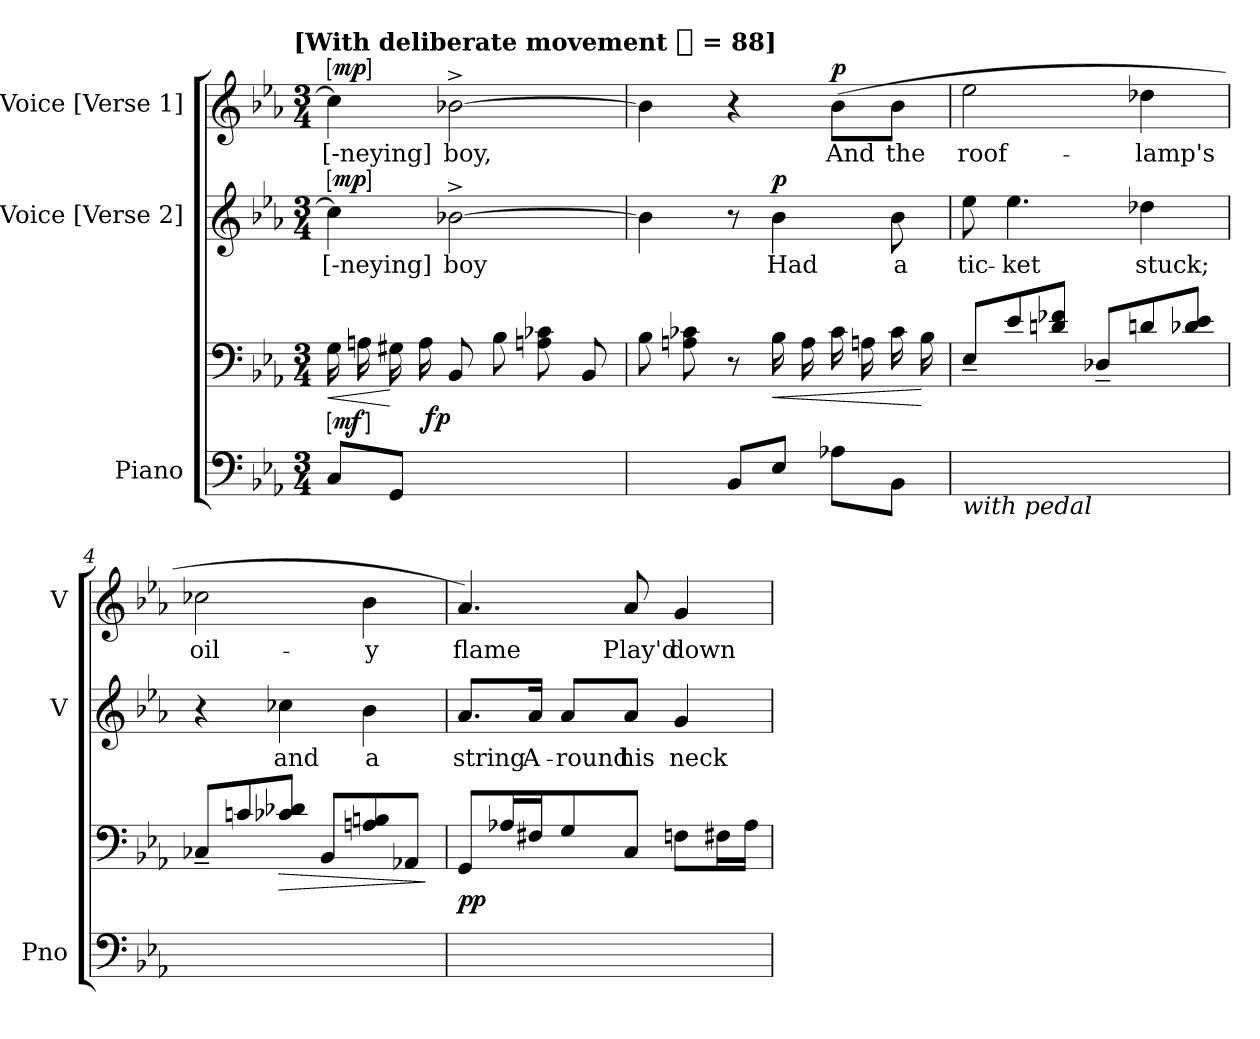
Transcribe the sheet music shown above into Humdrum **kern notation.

**kern	**kern	**dynam	**kern	**text	**dynam	**kern	**text	**dynam
*part3	*part3	*part3	*part2	*part2	*part2	*part1	*part1	*part1
*staff4	*staff3	*staff3/4	*staff2	*staff2	*staff2	*staff1	*staff1	*staff1
*I"Piano	*	*	*I"Voice [Verse 2]	*	*	*I"Voice [Verse 1]	*	*
*I'Pno	*	*	*I'V	*	*	*I'V	*	*
*clefF4	*clefF4	*	*clefG2	*	*	*clefG2	*	*
*k[b-e-a-]	*k[b-e-a-]	*	*k[b-e-a-]	*	*	*k[b-e-a-]	*	*
*E-:	*E-:	*	*E-:	*	*	*E-:	*	*
!!LO:TX:omd:t=[With deliberate movement [quarter] = 88]
*M3/4	*M3/4	*	*M3/4	*	*	*M3/4	*	*
*MM88	*MM88	*	*MM88	*	*	*MM88	*	*
=1	=1	=1	=1	=1	=1	=1	=1	=1
!	!	!LO:HP:b	!	!	!	!	!	!
!	!	!LO:DY:n=1:ed=brack	!	!	!LO:DY:a:ed=brack	!	!	!LO:DY:a:ed=brack
8CL	16G	< mf	4cc]	[-neying]	mp	4cc]	[-neying]	mp
.	16An	.	.	.	.	.	.	.
8GGJ	16G#X	[	.	.	.	.	.	.
.	16A	.	.	.	.	.	.	.
!	!	!LO:DY:n=2:rj	!	!	!	!	!	!
8ryy	8BB-/	fp	[2b-X^i	boy	.	[2b-X^i	boy,	.
8ryy	8B-\	.	.	.	.	.	.	.
8ryy	8An 8c-X	.	.	.	.	.	.	.
8ryy	8BB-/	.	.	.	.	.	.	.
=2	=2	=2	=2	=2	=2	=2	=2	=2
8ryy	8B-\	.	4b-]	.	.	4b-]	.	.
8ryy	8An 8c-X	.	.	.	.	.	.	.
8BB-L	8r	.	8r	.	.	4r	.	.
!	!	!LO:HP:b	!	!	!LO:DY:a	!	!	!
8E-J	16B-	<	4b-	Had	p	.	.	.
.	16A	.	.	.	.	.	.	.
!	!	!	!	!	!	!	!	!LO:DY:a
8A-XL	16c-\	.	.	.	.	(8b-\L	And	p
.	16Anj	.	.	.	.	.	.	.
8BB-J	16c-	.	8b-	a	.	8b-\J	the	.
.	16B-	[	.	.	.	.	.	.
=3	=3	=3	=3	=3	=3	=3	=3	=3
!LO:TX:b:i:t=with pedal	!	!	!	!	!	!	!	!
4%3ryy	8E-~<\L	.	8ee-	tic-	.	2ee-	roof-	.
.	8e-/	.	4.ee-	-ket	.	.	.	.
.	8dn 8f-XJ	.	.	.	.	.	.	.
.	8D-X~<\L	.	.	.	.	.	.	.
.	8dn/	.	4dd-X	stuck;	.	4dd-X	-lamp's	.
.	8d-X 8e-J	.	.	.	.	.	.	.
=4	=4	=4	=4	=4	=4	=4	=4	=4
4%3ryy	8C-X~<\L	.	4r	.	.	2cc-X	oil-	.
.	8cn/	.	.	.	.	.	.	.
!	!	!LO:HP:b	!	!	!	!	!	!
.	8c-X 8d-XJ	>	4cc-X	and	.	.	.	.
.	8BB-/L	.	.	.	.	.	.	.
.	8An\ 8Bn\	.	4b-	a	.	4b-	-y	.
.	8AA-XJ	.	.	.	.	.	.	.
.	.	]	.	.	.	.	.	.
=5	=5	=5	=5	=5	=5	=5	=5	=5
4%3ryy	8GG/L	pp	8.a-/L	string	.	4.a-)	flame	.
.	16A-X\L	.	.	.	.	.	.	.
.	16F#XJ	.	16a-/Jk	A-	.	.	.	.
.	8G	.	8a-/L	-round	.	.	.	.
.	8C/J	.	8a-/J	his	.	8a-	Play'd	.
.	8Fn/L	.	4g	neck	.	4g	down	.
.	16F#X\L	.	.	.	.	.	.	.
.	16A-\JJ	.	.	.	.	.	.	.
=	=	=	=	=	=	=	=	=
*-	*-	*-	*-	*-	*-	*-	*-	*-
